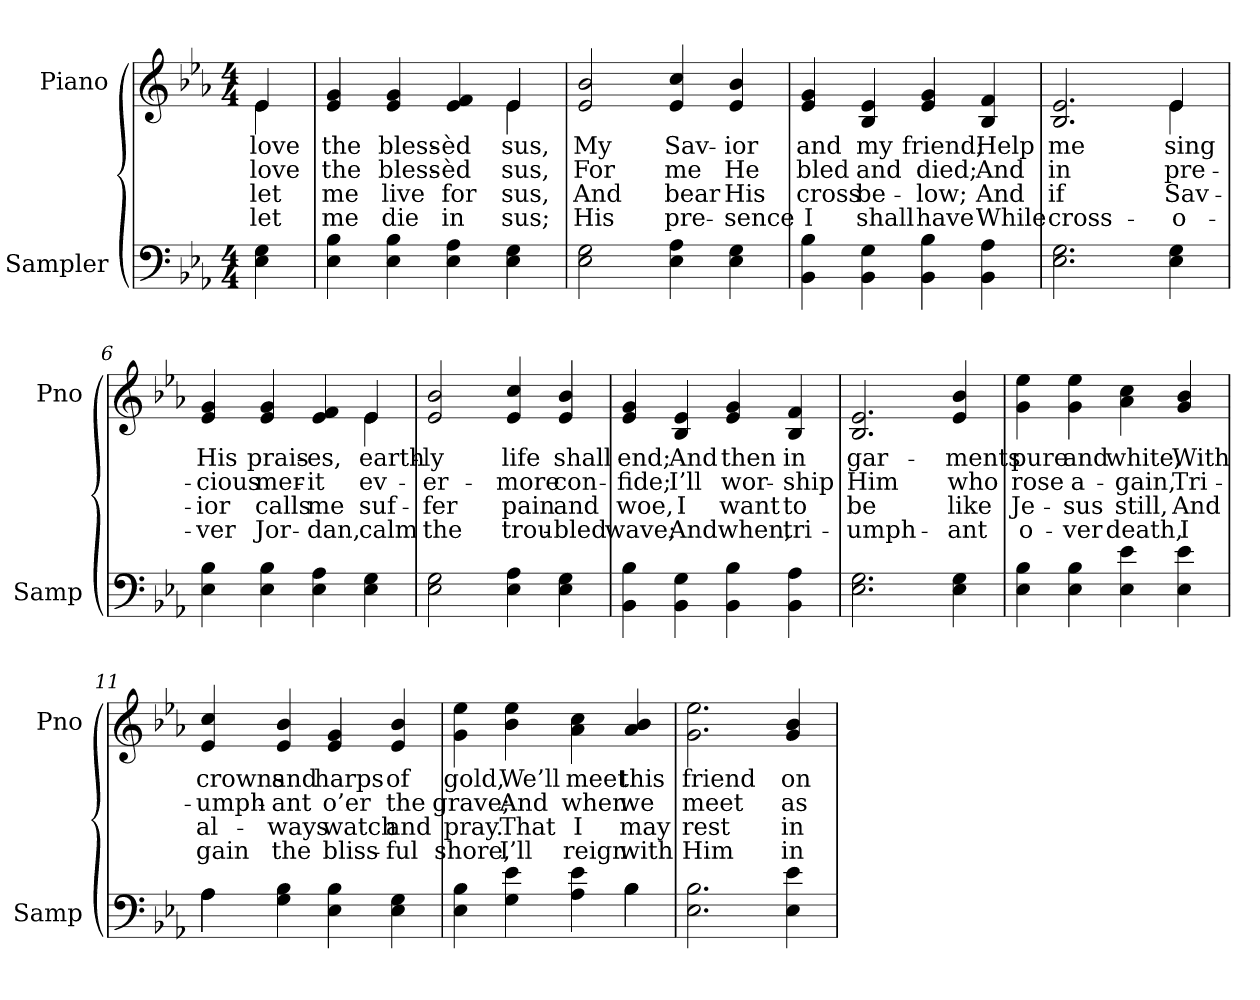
**kern	**kern	**text	**text	**text	**text
*part2	*part1	*part1	*part1	*part1	*part1
*staff2	*staff1	*staff1	*staff1	*staff1	*staff1
*I"Sampler	*I"Piano	*	*	*	*
*I'Samp	*I'Pno	*	*	*	*
*clefF4	*clefG2	*	*	*	*
*k[b-e-a-]	*k[b-e-a-]	*	*	*	*
*E-:	*E-:	*	*	*	*
*M4/4	*M4/4	*	*	*	*
=1	=1	=1	=1	=1	=1
*	*^	*	*	*	*
4E- 4G	4e-/	4e-	love	love	let	let
=2	=2	=2	=2	=2	=2	=2
4E- 4B-	4e- 4g	2.ryy	the	the	me	me
4E- 4B-	4e- 4g	.	bless-	bless-	live	die
4E- 4A-	4e- 4f	.	-èd	-èd	for	in
4E- 4G	4e-/	4e-	-sus,	-sus,	-sus,	-sus;
*	*v	*v	*	*	*	*
=3	=3	=3	=3	=3	=3
2E- 2G	2e- 2b-	My	For	And	His
4E- 4A-	4e- 4cc	Sav-	me	bear	pre-
4E- 4G	4e- 4b-	-ior	He	His	-sence
=4	=4	=4	=4	=4	=4
4BB- 4B-	4e- 4g	and	bled	cross	I
4BB- 4G	4B- 4e-	my	and	be-	shall
4BB- 4B-	4e- 4g	friend;	died;	-low;	have
4BB- 4A-	4B- 4f	Help	And	And	While
=5	=5	=5	=5	=5	=5
*	*^	*	*	*	*
2.E- 2.G	2.B- 2.e-	2.ryy	me	in	if	cross-
4E- 4G	4e-/	4e-	sing	pre-	Sav-	o-
=6	=6	=6	=6	=6	=6	=6
4E- 4B-	4e- 4g	2.ryy	His	-cious	-ior	-ver
4E- 4B-	4e- 4g	.	prais-	mer-	calls	Jor-
4E- 4A-	4e- 4f	.	-es,	-it	me	-dan,
4E- 4G	4e-/	4e-	earth-	ev-	suf-	calm
*	*v	*v	*	*	*	*
=7	=7	=7	=7	=7	=7
2E- 2G	2e- 2b-	-ly	-er-	-fer	the
4E- 4A-	4e- 4cc	life	-more	pain	trou-
4E- 4G	4e- 4b-	shall	con-	and	-bled
=8	=8	=8	=8	=8	=8
4BB- 4B-	4e- 4g	end;	-fide;	woe,	wave;
4BB- 4G	4B- 4e-	And	I’ll	I	And
4BB- 4B-	4e- 4g	then	wor-	want	when,
4BB- 4A-	4B- 4f	in	-ship	to	tri-
=9	=9	=9	=9	=9	=9
2.E- 2.G	2.B- 2.e-	gar-	Him	be	-umph-
4E- 4G	4e- 4b-	-ments	who	like	-ant
=10	=10	=10	=10	=10	=10
4E- 4B-	4g 4ee-	pure	rose	Je-	o-
4E- 4B-	4g 4ee-	and	a-	-sus	-ver
4E- 4e-	4a- 4cc	white,	-gain,	still,	death,
4E- 4e-	4g 4b-	With	Tri-	And	I
=11	=11	=11	=11	=11	=11
*^	*	*	*	*	*
4A-\	4A-	4e- 4cc	crowns	-umph-	al-	gain
4G 4B-	2.ryy	4e- 4b-	and	-ant	-ways	the
4E- 4B-	.	4e- 4g	harps	o’er	watch	bliss-
4E- 4G	.	4e- 4b-	of	the	and	-ful
=12	=12	=12	=12	=12	=12	=12
4E- 4B-	2.ryy	4g 4ee-	gold,	grave;	pray.	shore,
4G 4e-	.	4b- 4ee-	We’ll	And	That	I’ll
4A- 4e-	.	4a- 4cc	meet	when	I	reign
4B-\	4B-	4a- 4b-	this	we	may	with
*v	*v	*	*	*	*	*
=13	=13	=13	=13	=13	=13
2.E- 2.B-	2.g 2.ee-	friend	meet	rest	Him
4E- 4e-	4g 4b-	on	as	in	in
=	=	=	=	=	=
*-	*-	*-	*-	*-	*-
